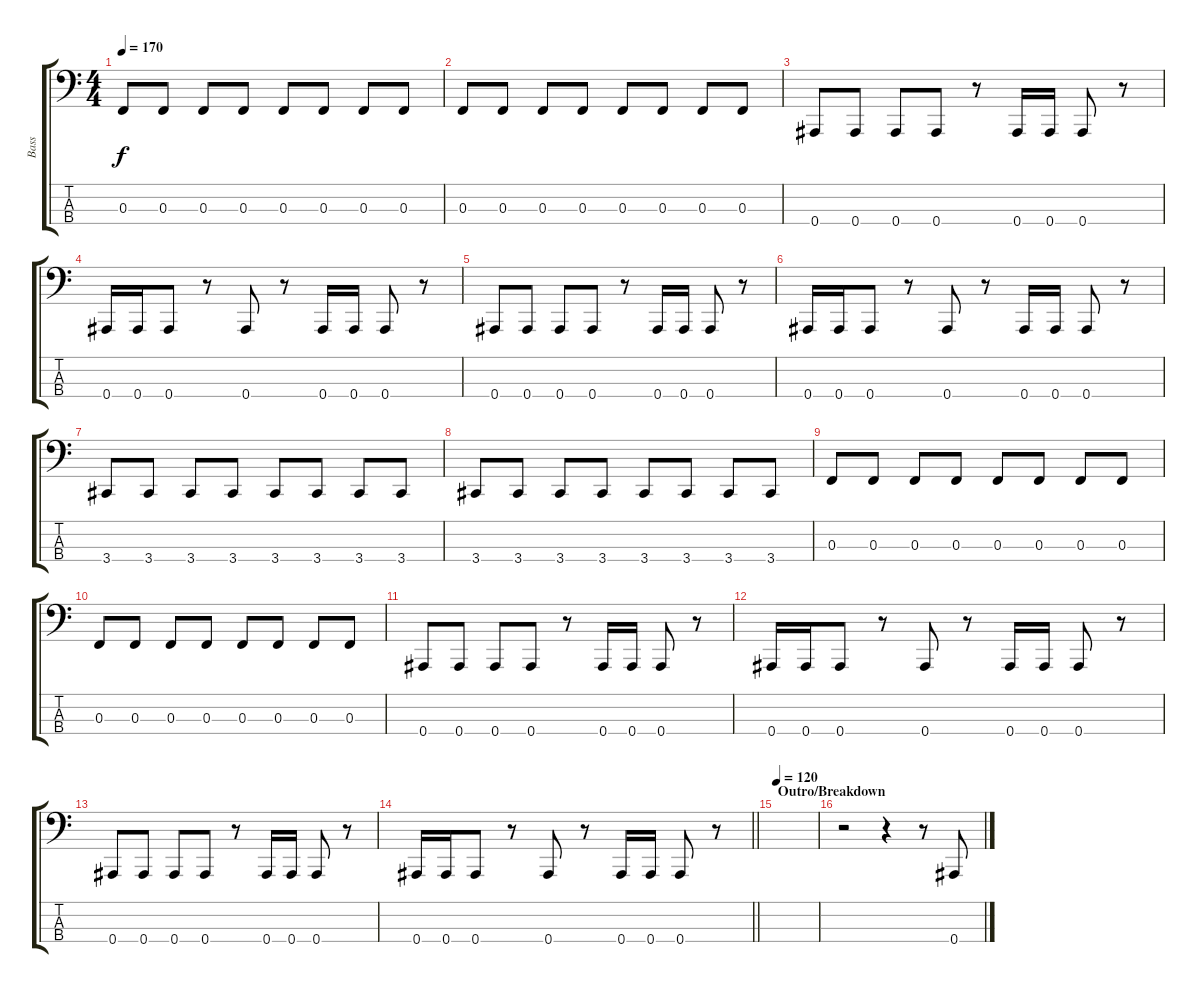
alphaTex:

\track ("Bass" "Bass") {instrument electricbassfinger}
\staff {score tabs}
\tuning (Eb2 Bb1 F1 Bb0) {hide}
\ts (4 4)
\tempo 170
\clef f4
\ks c
0.3.8{dy f} 0.3.8 0.3.8 0.3.8 0.3.8 0.3.8 0.3.8 0.3.8 |
0.3.8 0.3.8 0.3.8 0.3.8 0.3.8 0.3.8 0.3.8 0.3.8 |
0.4.8 0.4.8 0.4.8 0.4.8 r.8 0.4.16 0.4.16 0.4.8 r.8 |
0.4.16 0.4.16 0.4.8 r.8 0.4.8 r.8 0.4.16 0.4.16 0.4.8 r.8 |
0.4.8 0.4.8 0.4.8 0.4.8 r.8 0.4.16 0.4.16 0.4.8 r.8 |
0.4.16 0.4.16 0.4.8 r.8 0.4.8 r.8 0.4.16 0.4.16 0.4.8 r.8 |
3.4.8 3.4.8 3.4.8 3.4.8 3.4.8 3.4.8 3.4.8 3.4.8 |
3.4.8 3.4.8 3.4.8 3.4.8 3.4.8 3.4.8 3.4.8 3.4.8 |
0.3.8 0.3.8 0.3.8 0.3.8 0.3.8 0.3.8 0.3.8 0.3.8 |
0.3.8 0.3.8 0.3.8 0.3.8 0.3.8 0.3.8 0.3.8 0.3.8 |
0.4.8 0.4.8 0.4.8 0.4.8 r.8 0.4.16 0.4.16 0.4.8 r.8 |
0.4.16 0.4.16 0.4.8 r.8 0.4.8 r.8 0.4.16 0.4.16 0.4.8 r.8 |
0.4.8 0.4.8 0.4.8 0.4.8 r.8 0.4.16 0.4.16 0.4.8 r.8 |
\barLineRight lightlight
0.4.16 0.4.16 0.4.8 r.8 0.4.8 r.8 0.4.16 0.4.16 0.4.8 r.8 |
\section ("" "Outro/Breakdown")
\tempo 120
|
r.2 r.4 r.8 0.4.8
